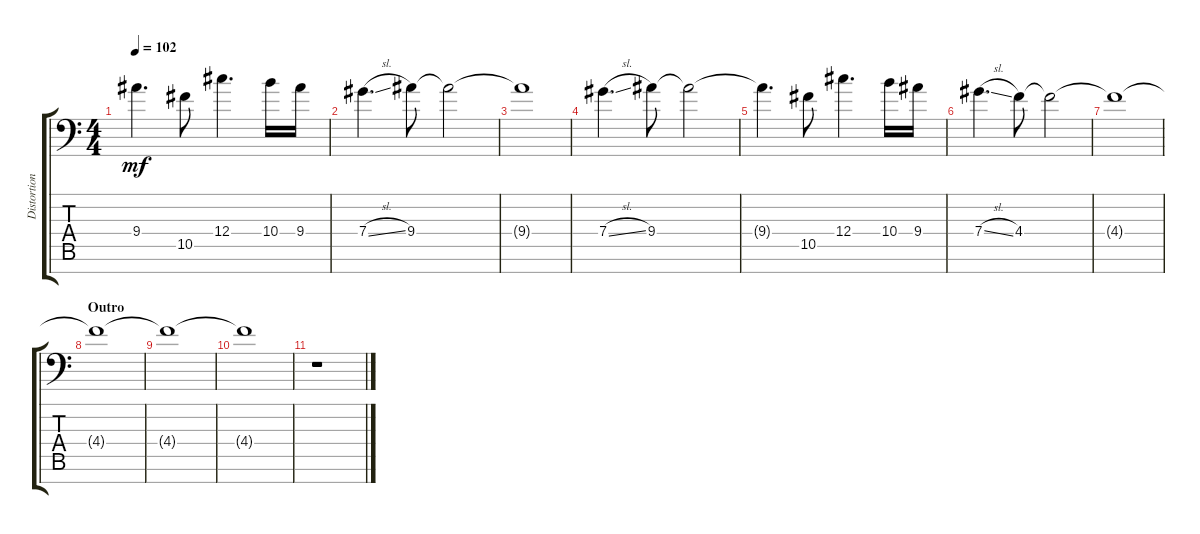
\track ("Distortion Guitar" "Distortion") {instrument distortionguitar}
\staff {score tabs}
\tuning (Eb4 Bb3 Gb3 Db3 Ab2 Eb2 Bb1) {hide}
\ts (4 4)
\tempo 102
\clef f4
\ks c
9.4{t}.4{d dy mf} 10.5.8 12.4.4{d} 10.4.16 9.4.16 |
7.4{sl}.4{d} 9.4.8 9.4{t}.2 |
9.4{t}.1 |
7.4{sl}.4{d} 9.4.8 9.4{t}.2 |
9.4{t}.4{d} 10.5.8 12.4.4{d} 10.4.16 9.4.16 |
7.4{sl}.4{d} 4.4.8 4.4{t}.2 |
4.4{t}.1 |
\section ("" "Outro")
4.4{t}.1 |
4.4{t}.1 |
4.4{t}.1 |
r.1
